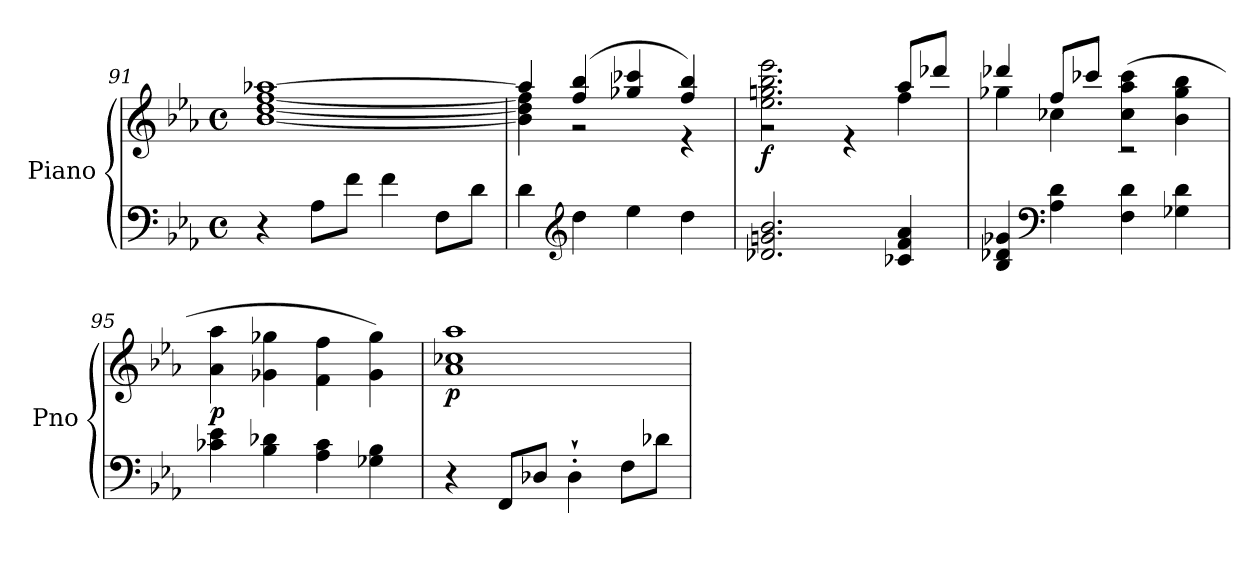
**kern	**kern	**dynam
*part1	*part1	*part1
*staff2	*staff1	*staff1/2
*I"Piano	*	*
*I'Pno	*	*
*clefF4	*clefG2	*
*k[b-e-a-]	*k[b-e-a-]	*
*M4/4	*M4/4	*
*met(c)	*met(c)	*
=91	=91	=91
*	*^	*
4r	[1aa-X	[1b- [1dd [1ff	.
8A-\L	.	.	.
8f\J	.	.	.
4f\	.	.	.
8F\L	.	.	.
8d\J	.	.	.
=92	=92	=92	=92
4d\	4aa-/]	4b-\] 4dd\] 4ff\]	.
*clefG2	*	*	*
!	!	!	!LO:DY:b
4dd\	(>4ff/ 4bb-/	2r	other-dynamics
4ee-\	4gg-X/ 4ccc-X/	.	.
4dd\	4ff/ 4bb-/)	4r	.
!!LO:LB:g=z	!!
=93	=93	=93	=93
!	!	!	!LO:DY:b
2.d-X/ 2.gn/ 2.b-/	2.ee-\ 2.ggn\ 2.bb-\ 2.eee-\	2r	f
.	.	4r	.
4c-X/ 4f/ 4a-/	(>8aa-/L	4ff\	.
.	8ddd-X/J)	.	.
!!LO:LB:g=z	!!
=94	=94	=94	=94
4B-/ 4d-X/ 4g-X/	4ddd-X/	4gg-X\	.
*clefF4	*	*	*
4A-\ 4d-\	(>8ff/L	4cc-X\	.
.	8ccc-X/J)	.	.
4F\ 4d-\	(>4cc-\ 4aa-\ 4ccc-\	2r	.
4G-X\ 4d-\	4b-\ 4gg-\ 4bb-\	.	.
*	*v	*v	*
=95	=95	=95
!	!	!LO:DY:b
4c-X\ 4e-\	4a-\ 4aa-\	p
4B-\ 4d-X\	4g-X\ 4gg-X\	.
4A-\ 4c-\	4f\ 4ff\	.
4G-X\ 4B-\	4g-\ 4gg-\)	.
=96	=96	=96
!	!	!LO:DY:b
4r	1a- 1cc-X 1aa-	p
8FF/L	.	.
8D-X/J	.	.
4D-'`\	.	.
8F\L	.	.
8d-X\J	.	.
=	=	=
*-	*-	*-
